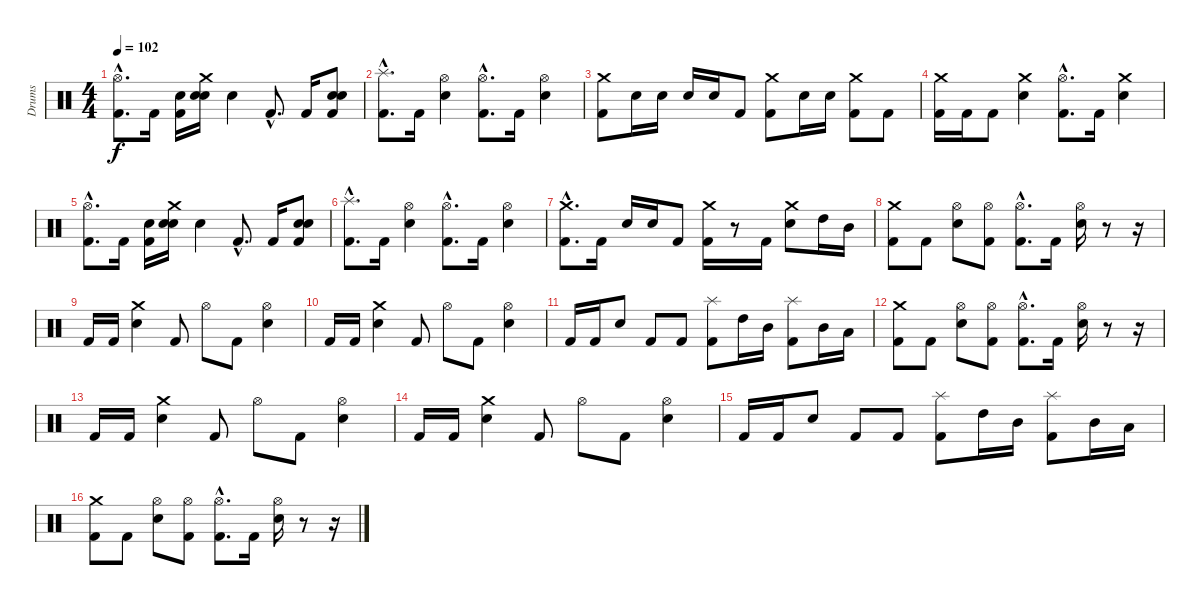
\track ("Drums" "Drums") {instrument percussion}
\staff {score}
\articulation defaults
\ts (4 4)
\tempo 102
\clef neutral
\ks c
("Kick (hit) 2"{hac} "Hi-Hat (open)"{hac}).8{d dy f} "Kick (hit) 2".16 ("Snare (hit)" "Kick (hit) 2").16 ("Snare (hit)" "Electric Snare (hit)" "Crash medium (hit)").16 "Electric Snare (hit)".4 "Kick (hit) 2"{hac}.8{d} "Kick (hit) 2".16 ("Snare (hit)" "Kick (hit) 2" "Electric Snare (hit)").8 |
("Kick (hit) 2"{hac} "Splash (hit)"{hac}).8{d} "Kick (hit) 2".16 ("Hi-Hat (open)" "Electric Snare (hit)").4 ("Kick (hit) 2"{hac} "Hi-Hat (open)"{hac}).8{d} "Kick (hit) 2".16 ("Hi-Hat (open)" "Electric Snare (hit)").4 |
("Kick (hit) 2" "Crash medium (hit)").8 "Electric Snare (hit)".16 "Electric Snare (hit)".16 "Electric Snare (hit)".16 "Electric Snare (hit)".16 "Kick (hit) 2".8 ("Kick (hit) 2" "Crash medium (hit)").8 "Electric Snare (hit)".16 "Electric Snare (hit)".16 ("Kick (hit) 2" "Crash medium (hit)").8 "Kick (hit) 2".8 |
("Kick (hit) 2" "Crash medium (hit)").16 "Kick (hit) 2".16 "Kick (hit) 2".8 ("Electric Snare (hit)" "Crash medium (hit)").4 ("Kick (hit) 2"{hac} "Hi-Hat (open)"{hac}).8{d} "Kick (hit) 2".16 ("Electric Snare (hit)" "Crash medium (hit)").4 |
("Kick (hit) 2"{hac} "Hi-Hat (open)"{hac}).8{d} "Kick (hit) 2".16 ("Snare (hit)" "Kick (hit) 2").16 ("Snare (hit)" "Electric Snare (hit)" "Crash medium (hit)").16 "Electric Snare (hit)".4 "Kick (hit) 2"{hac}.8{d} "Kick (hit) 2".16 ("Snare (hit)" "Kick (hit) 2" "Electric Snare (hit)").8 |
("Kick (hit) 2"{hac} "Splash (hit)"{hac}).8{d} "Kick (hit) 2".16 ("Hi-Hat (open)" "Electric Snare (hit)").4 ("Kick (hit) 2"{hac} "Hi-Hat (open)"{hac}).8{d} "Kick (hit) 2".16 ("Hi-Hat (open)" "Electric Snare (hit)").4 |
("Kick (hit) 2"{hac} "Crash medium (hit)"{hac}).8{d} "Kick (hit) 2".16 "Electric Snare (hit)".16 "Electric Snare (hit)".16 "Kick (hit) 2".8 ("Kick (hit) 2" "Crash medium (hit)").16 r.8 "Kick (hit) 2".16 ("Electric Snare (hit)" "Crash medium (hit)").8 "High Tom (hit)".16 "Mid Tom (hit)".16 |
("Kick (hit) 2" "Crash medium (hit)").8 "Kick (hit) 2".8 ("Electric Snare (hit)" "Hi-Hat (open)").8 ("Kick (hit) 2" "Hi-Hat (open)").8 ("Kick (hit) 2"{hac} "Hi-Hat (open)"{hac}).8{d} "Kick (hit) 2".16 ("Hi-Hat (open)" "Electric Snare (hit)").16 r.8 r.16 |
"Kick (hit) 2".16 "Kick (hit) 2".16 ("Electric Snare (hit)" "Crash medium (hit)").4 "Kick (hit) 2".8 "Hi-Hat (open)".8 "Kick (hit) 2".8 ("Hi-Hat (open)" "Electric Snare (hit)").4 |
"Kick (hit) 2".16 "Kick (hit) 2".16 ("Electric Snare (hit)" "Crash medium (hit)").4 "Kick (hit) 2".8 "Hi-Hat (open)".8 "Kick (hit) 2".8 ("Hi-Hat (open)" "Electric Snare (hit)").4 |
"Kick (hit) 2".16 "Kick (hit) 2".16 "Electric Snare (hit)".8 "Kick (hit) 2".8 "Kick (hit) 2".8 ("Kick (hit) 2" "Splash (hit)").8 "High Tom (hit)".16 "Mid Tom (hit)".16 ("Kick (hit) 2" "Splash (hit)").8 "Mid Tom (hit)".16 "Low Tom (hit)".16 |
("Kick (hit) 2" "Crash medium (hit)").8 "Kick (hit) 2".8 ("Electric Snare (hit)" "Hi-Hat (open)").8 ("Kick (hit) 2" "Hi-Hat (open)").8 ("Kick (hit) 2"{hac} "Hi-Hat (open)"{hac}).8{d} "Kick (hit) 2".16 ("Hi-Hat (open)" "Electric Snare (hit)").16 r.8 r.16 |
"Kick (hit) 2".16 "Kick (hit) 2".16 ("Electric Snare (hit)" "Crash medium (hit)").4 "Kick (hit) 2".8 "Hi-Hat (open)".8 "Kick (hit) 2".8 ("Hi-Hat (open)" "Electric Snare (hit)").4 |
"Kick (hit) 2".16 "Kick (hit) 2".16 ("Electric Snare (hit)" "Crash medium (hit)").4 "Kick (hit) 2".8 "Hi-Hat (open)".8 "Kick (hit) 2".8 ("Hi-Hat (open)" "Electric Snare (hit)").4 |
"Kick (hit) 2".16 "Kick (hit) 2".16 "Electric Snare (hit)".8 "Kick (hit) 2".8 "Kick (hit) 2".8 ("Kick (hit) 2" "Splash (hit)").8 "High Tom (hit)".16 "Mid Tom (hit)".16 ("Kick (hit) 2" "Splash (hit)").8 "Mid Tom (hit)".16 "Low Tom (hit)".16 |
("Kick (hit) 2" "Crash medium (hit)").8 "Kick (hit) 2".8 ("Electric Snare (hit)" "Hi-Hat (open)").8 ("Kick (hit) 2" "Hi-Hat (open)").8 ("Kick (hit) 2"{hac} "Hi-Hat (open)"{hac}).8{d} "Kick (hit) 2".16 ("Hi-Hat (open)" "Electric Snare (hit)").16 r.8 r.16
